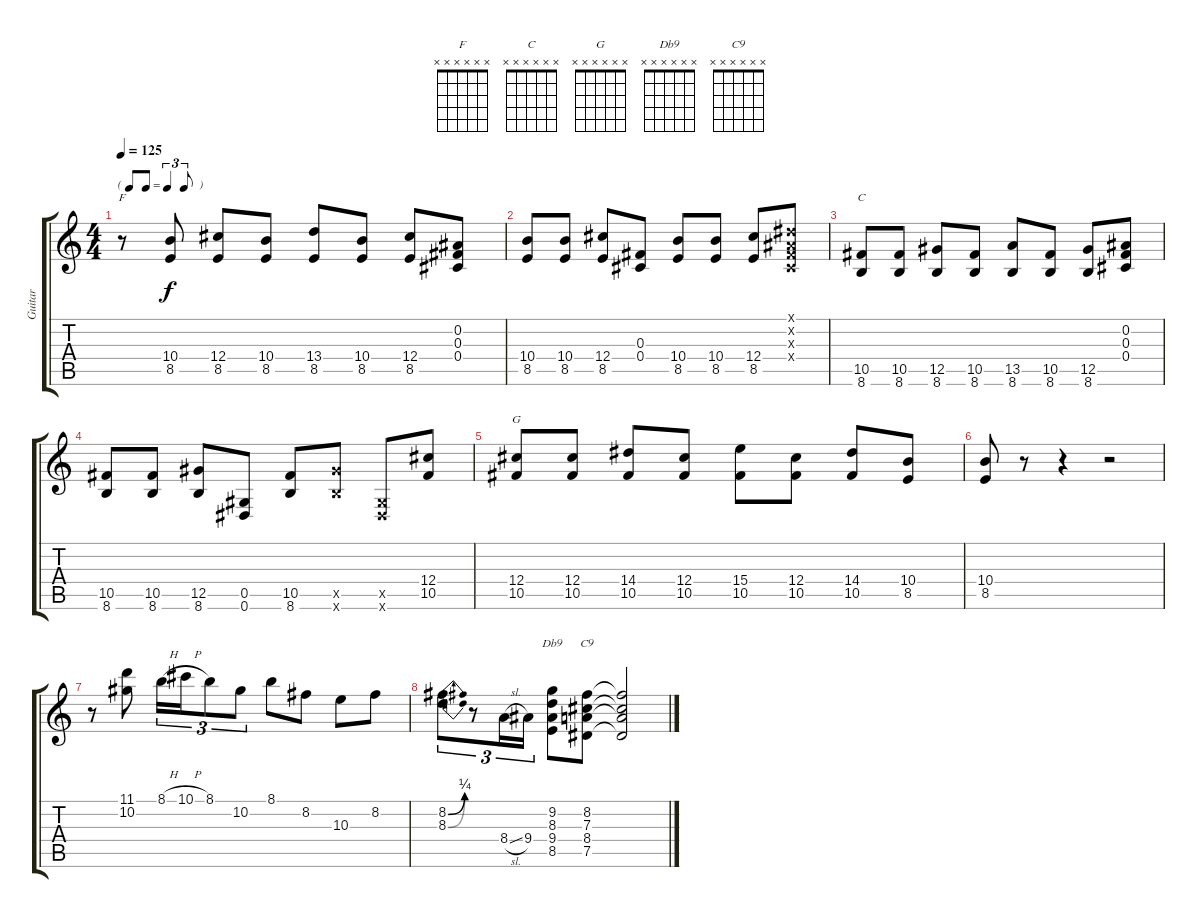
\track ("Guitar" "Guitar") {instrument overdrivenguitar}
\staff {score tabs}
\tuning (Eb4 Bb3 Gb3 Db3 Ab2 Eb2) {hide}
\chord ("F" x x x x x x)
\chord ("C" x x x x x x)
\chord ("G" x x x x x x)
\chord ("Db9" x x x x x x)
\chord ("C9" x x x x x x)
\ts (4 4)
\tf triplet8th
\tempo 125
\clef g2
\ks c
r.8{ch "F" dy f} (10.4 8.5).8 (12.4 8.5).8 (10.4 8.5).8 (13.4 8.5).8 (10.4 8.5).8 (12.4 8.5).8 (0.2 0.3 0.4).8 |
(10.4 8.5).8 (10.4 8.5).8 (12.4 8.5).8 (0.3 0.4).8 (10.4 8.5).8 (10.4 8.5).8 (12.4 8.5).8 (0.1{x} 0.2{x} 0.3{x} 0.4{x}).8 |
(10.5 8.6).8{ch "C"} (10.5 8.6).8 (12.5 8.6).8 (10.5 8.6).8 (13.5 8.6).8 (10.5 8.6).8 (12.5 8.6).8 (0.2 0.3 0.4).8 |
(10.5 8.6).8 (10.5 8.6).8 (12.5 8.6).8 (0.5 0.6).8 (10.5 8.6).8 (12.5{x} 8.6{x}).8 (0.5{x} 0.6{x}).8 (12.4 10.5).8 |
(12.4 10.5).8{ch "G"} (12.4 10.5).8 (14.4 10.5).8 (12.4 10.5).8 (15.4 10.5).8 (12.4 10.5).8 (14.4 10.5).8 (10.4 8.5).8 |
(10.4 8.5).8 r.8 r.4 r.2 |
r.8 (11.1 10.2).8 8.1{h}.16{tu (3 2)} 10.1{h}.16{tu (3 2)} 8.1.8{tu (3 2)} 10.2.8{tu (3 2)} 8.1.8 8.2.8 10.3.8 8.2.8 |
(8.2{be (bend 0 0 60 1)} 8.3{be (bend 0 0 60 1)}).8{tu (3 2)} r.8{tu (3 2)} 8.4{sl}.16{tu (3 2)} 9.4.16{tu (3 2)} (9.2 8.3 9.4 8.5).8{ch "Db9"} (8.2 7.3 8.4 7.5).8{ch "C9"} (8.2{t} 7.3{t} 8.4{t} 7.5{t}).2
